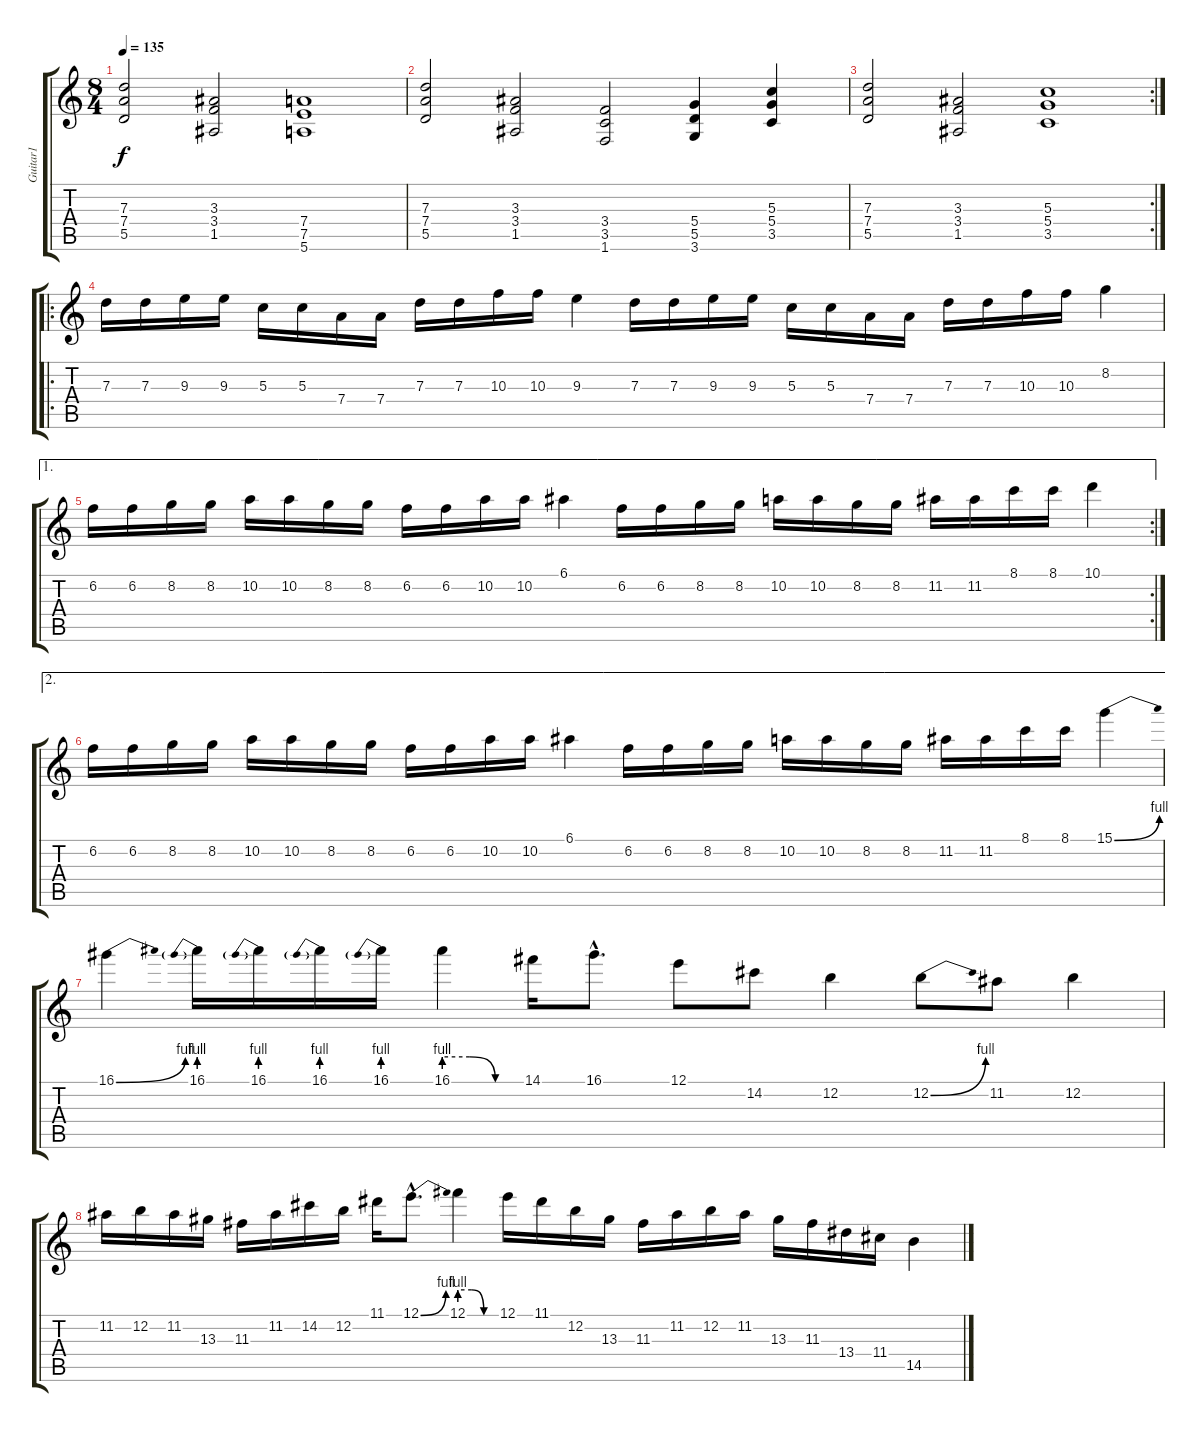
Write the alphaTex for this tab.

\track ("Guitar1" "Guitar1") {instrument overdrivenguitar}
\staff {score tabs}
\tuning (E4 B3 G3 D3 A2 E2) {hide}
\ts (8 4)
\tempo 135
\clef g2
\ks c
(7.3 7.4 5.5).2{dy f} (3.3 3.4 1.5).2 (7.4 7.5 5.6).1 |
(7.3 7.4 5.5).2 (3.3 3.4 1.5).2 (3.4 3.5 1.6).2 (5.4 5.5 3.6).4 (5.3 5.4 3.5).4 |
\rc 2
(7.3 7.4 5.5).2 (3.3 3.4 1.5).2 (5.3 5.4 3.5).1 |
\ro
7.3.16 7.3.16 9.3.16 9.3.16 5.3.16 5.3.16 7.4.16 7.4.16 7.3.16 7.3.16 10.3.16 10.3.16 9.3.4 7.3.16 7.3.16 9.3.16 9.3.16 5.3.16 5.3.16 7.4.16 7.4.16 7.3.16 7.3.16 10.3.16 10.3.16 8.2.4 |
\ae 1
\rc 2
6.2.16 6.2.16 8.2.16 8.2.16 10.2.16 10.2.16 8.2.16 8.2.16 6.2.16 6.2.16 10.2.16 10.2.16 6.1.4 6.2.16 6.2.16 8.2.16 8.2.16 10.2.16 10.2.16 8.2.16 8.2.16 11.2.16 11.2.16 8.1.16 8.1.16 10.1.4 |
\ae 2
6.2.16 6.2.16 8.2.16 8.2.16 10.2.16 10.2.16 8.2.16 8.2.16 6.2.16 6.2.16 10.2.16 10.2.16 6.1.4 6.2.16 6.2.16 8.2.16 8.2.16 10.2.16 10.2.16 8.2.16 8.2.16 11.2.16 11.2.16 8.1.16 8.1.16 15.1{be (bend 0 0 60 4)}.4 |
16.1{be (bend 0 0 60 4)}.4{volume 14} 16.1{be (prebend 0 4 60 4)}.16 16.1{be (prebend 0 4 60 4)}.16 16.1{be (prebend 0 4 60 4)}.16 16.1{be (prebend 0 4 60 4)}.16 16.1{be (custom 0 4 20 4 40 0 60 0)}.4 14.1.16 16.1{hac}.8{d} 12.1.8 14.2.8 12.2.4 12.2{be (bend 0 0 60 4)}.8 11.2.8 12.2.4 |
11.2.16 12.2.16 11.2.16 13.3.16 11.3.16 11.2.16 14.2.16 12.2.16 11.1.16 12.1{be (bend 0 0 60 4) hac}.8{d} 12.1{be (custom 0 4 20 4 40 0 60 0)}.4 12.1.16 11.1.16 12.2.16 13.3.16 11.3.16 11.2.16 12.2.16 11.2.16 13.3.16 11.3.16 13.4.16 11.4.16 14.5.4
